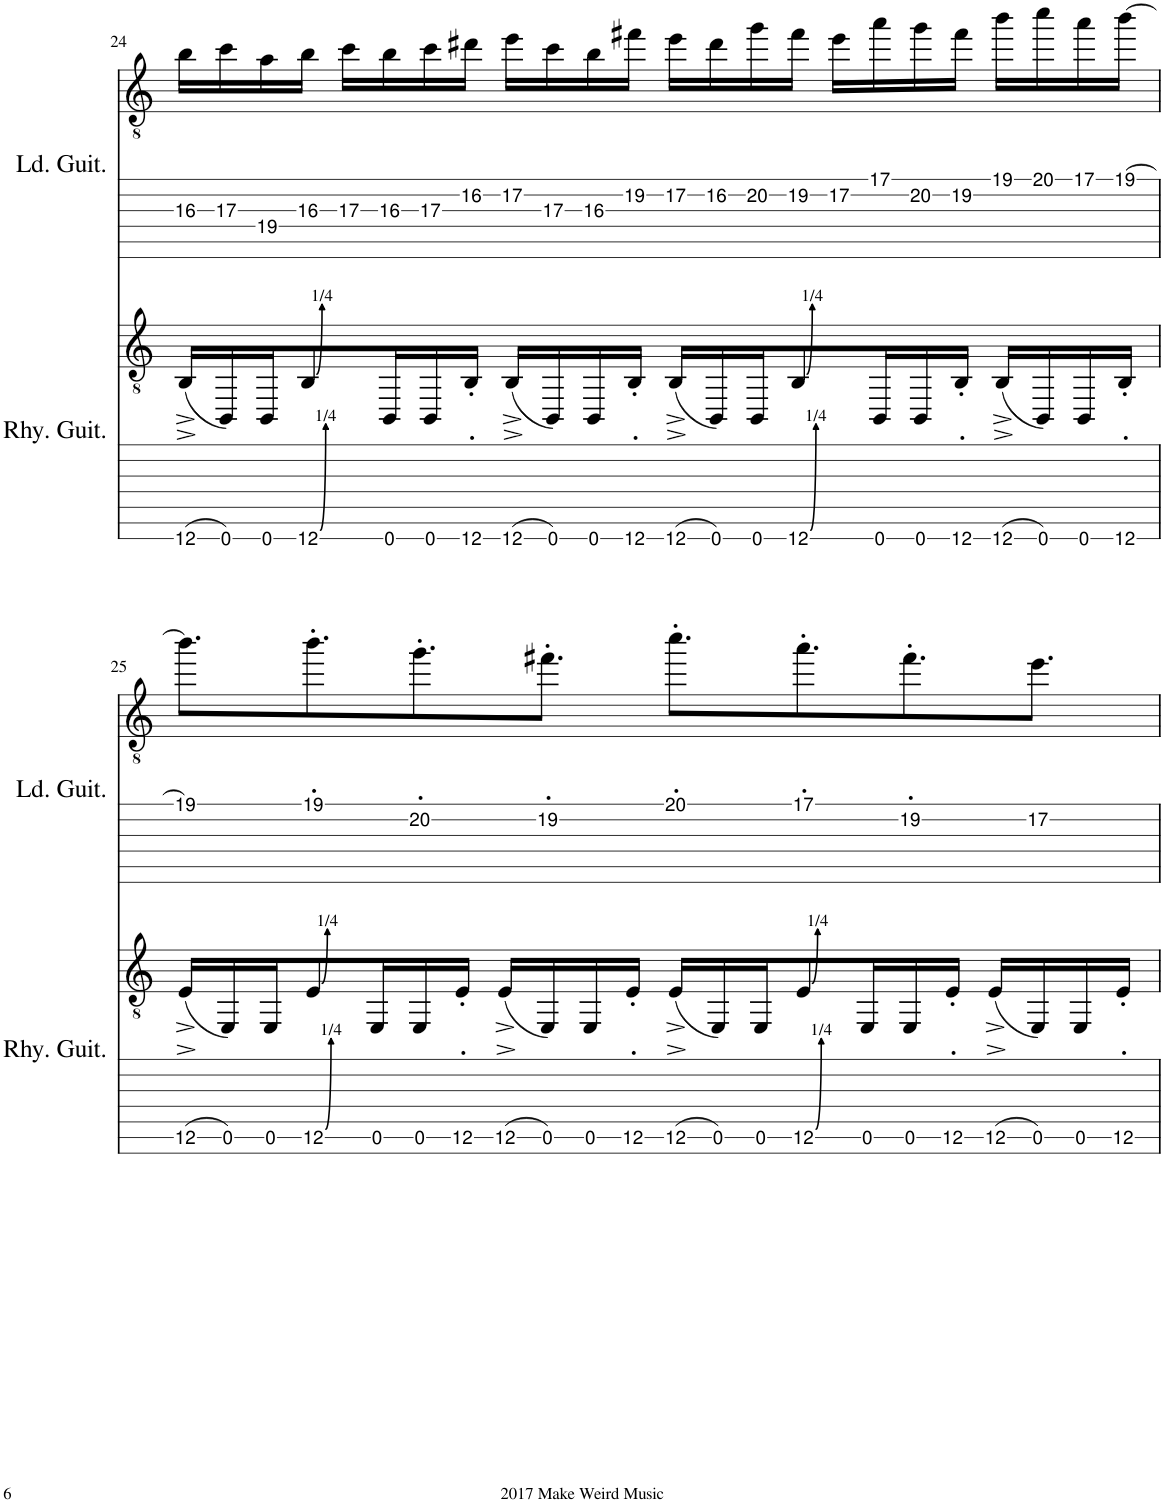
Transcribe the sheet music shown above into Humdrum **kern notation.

**kern	**kern	**kern	**kern
*part2	*part2	*part1	*part1
*staff4	*staff3	*staff2	*staff1
*I"Rhythm Guitar	*	*I"Lead Guitar	*
*I'Rhy. Guit.	*	*I'Ld. Guit.	*
!!LO:PB:g=z
*	*clefGv2	*	*clefGv2
*k[]	*k[]	*k[]	*k[]
*M6/4	*M6/4	*M6/4	*M6/4
=24	=24	=24	=24
16BB^LL	(16BB^/LL	16bLL	16b\LL
16BBB	16BBB/)	16cc	16cc\
16BBBJ	16BBB/J	16a	16a\
8BB	8BB/	16b	16b\JJ
.	.	16cc	16cc\LL
16BBBL	16BBB/L	16b	16b\
16BBB	16BBB/	16cc	16cc\
16BB'	16BB'/JJ	16dd#	16dd#X\JJ
16BB^	(16BB^/LL	16ee	16ee\LL
16BBB	16BBB/)	16cc	16cc\
16BBB	16BBB/	16b	16b\
16BB'JJ	16BB'/JJ	16ff#JJ	16ff#X\JJ
16BB^LL	(16BB^/LL	16eeLL	16ee\LL
16BBB	16BBB/)	16dd#	16dd#\
16BBBJ	16BBB/J	16gg	16gg\
8BB	8BB/	16ff#	16ff#\JJ
.	.	16ee	16ee\LL
16BBBL	16BBB/L	16aa	16aa\
16BBB	16BBB/	16gg	16gg\
16BB'	16BB'/JJ	16ff#	16ff#\JJ
16BB^	(16BB^/LL	16bb	16bb\LL
16BBB	16BBB/)	16ccc	16ccc\
16BBB	16BBB/	16aa	16aa\
16BB'JJ	16BB'/JJ	[16bbJJ	[16bb\JJ
!!LO:LB:g=z
=25	=25	=25	=25
16E^LL	(16E^/LL	8.bbL]	8.bb\L]
16EE	16EE/)	.	.
16EEJ	16EE/J	.	.
8E	8E/	8.bb'	8.bb'\
16EEL	16EE/L	.	.
16EE	16EE/	8.gg'	8.gg'\
16E'	16E'/JJ	.	.
16E^	(16E^/LL	.	.
16EE	16EE/)	8.ff#'J	8.ff#X'\J
16EE	16EE/	.	.
16E'JJ	16E'/JJ	.	.
16E^LL	(16E^/LL	8.ccc'L	8.ccc'\L
16EE	16EE/)	.	.
16EEJ	16EE/J	.	.
8E	8E/	8.aa'	8.aa'\
16EEL	16EE/L	.	.
16EE	16EE/	8.ff#'	8.ff#'\
16E'	16E'/JJ	.	.
16E^	(16E^/LL	.	.
16EE	16EE/)	8.eeJ	8.ee\J
16EE	16EE/	.	.
16E'JJ	16E'/JJ	.	.
=	=	=	=
*-	*-	*-	*-
